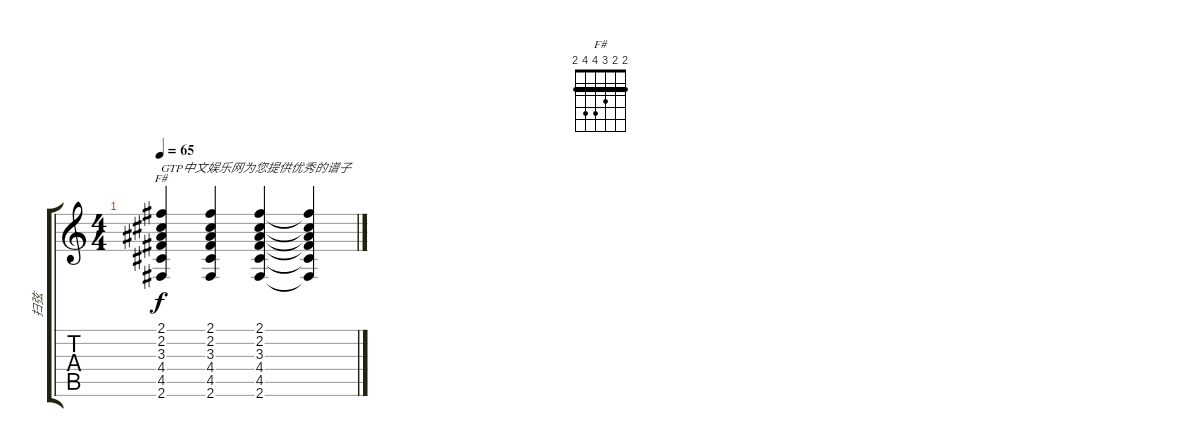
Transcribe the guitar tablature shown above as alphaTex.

\track ("扫弦" "扫弦") {instrument acousticguitarnylon}
\staff {score tabs}
\tuning (E4 B3 G3 D3 A2 E2) {hide}
\chord ("F#" 2 2 3 4 4 2) {barre 2}
\ts (4 4)
\tempo 65
\clef g2
\ks c
(2.1 2.2 3.3 4.4 4.5 2.6).4{ch "F#" txt "GTP中文娱乐网为您提供优秀的谱子" dy f} (2.1 2.2 3.3 4.4 4.5 2.6).4 (2.1 2.2 3.3 4.4 4.5 2.6).4 (2.1{t} 2.2{t} 3.3{t} 4.4{t} 4.5{t} 2.6{t}).4
